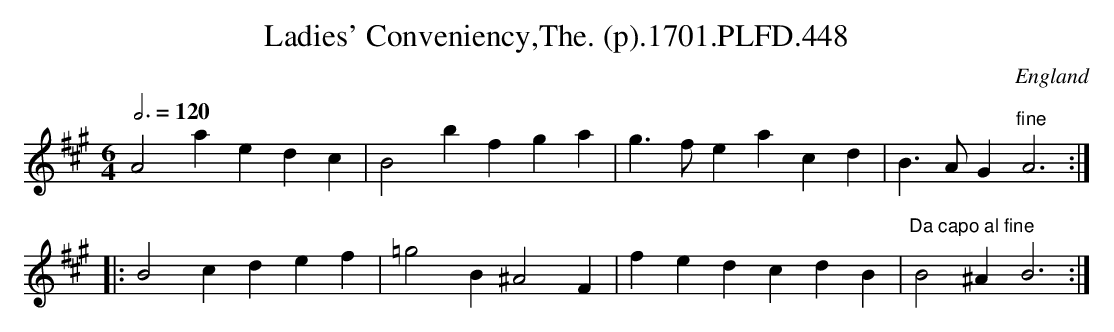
X:1
T:Ladies' Conveniency,The. (p).1701.PLFD.448
M:6/4
L:1/4
Q:3/4=120
O:England
K:A
A2aedc|B2bfga|g>feacd|B>AG"^fine"A3:|
|:B2cdef|=g2B^A2F|fedcdB|"^Da capo al fine"B2^AB3:|
